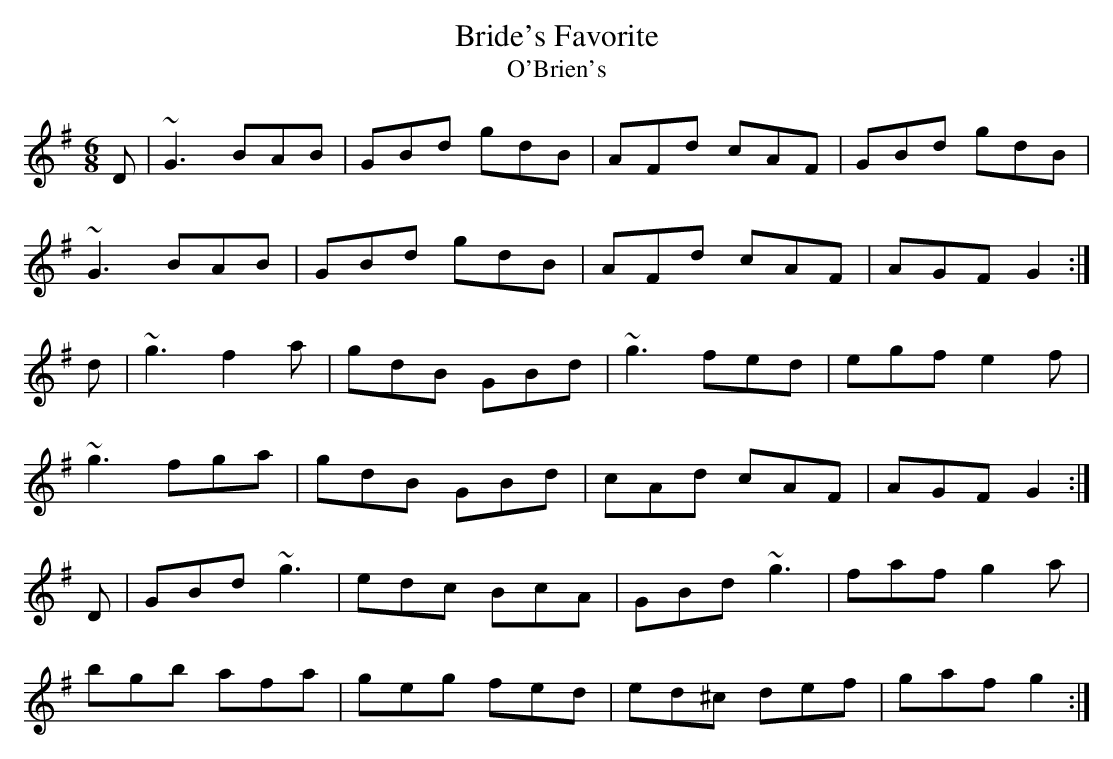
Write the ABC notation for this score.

X:1
T:Bride's Favorite
T:O'Brien's
M:6/8
L:1/8
K:G
D|~G3 BAB|GBd gdB|AFd cAF|GBd gdB|
~G3 BAB|GBd gdB|AFd cAF|AGF G2:|
d|~g3 f2a|gdB GBd|~g3 fed|egf e2f|
~g3 fga|gdB GBd|cAd cAF|AGF G2:|
D|GBd ~g3|edc BcA|GBd ~g3|faf g2a|
bgb afa|geg fed|ed^c def|gaf g2:|
